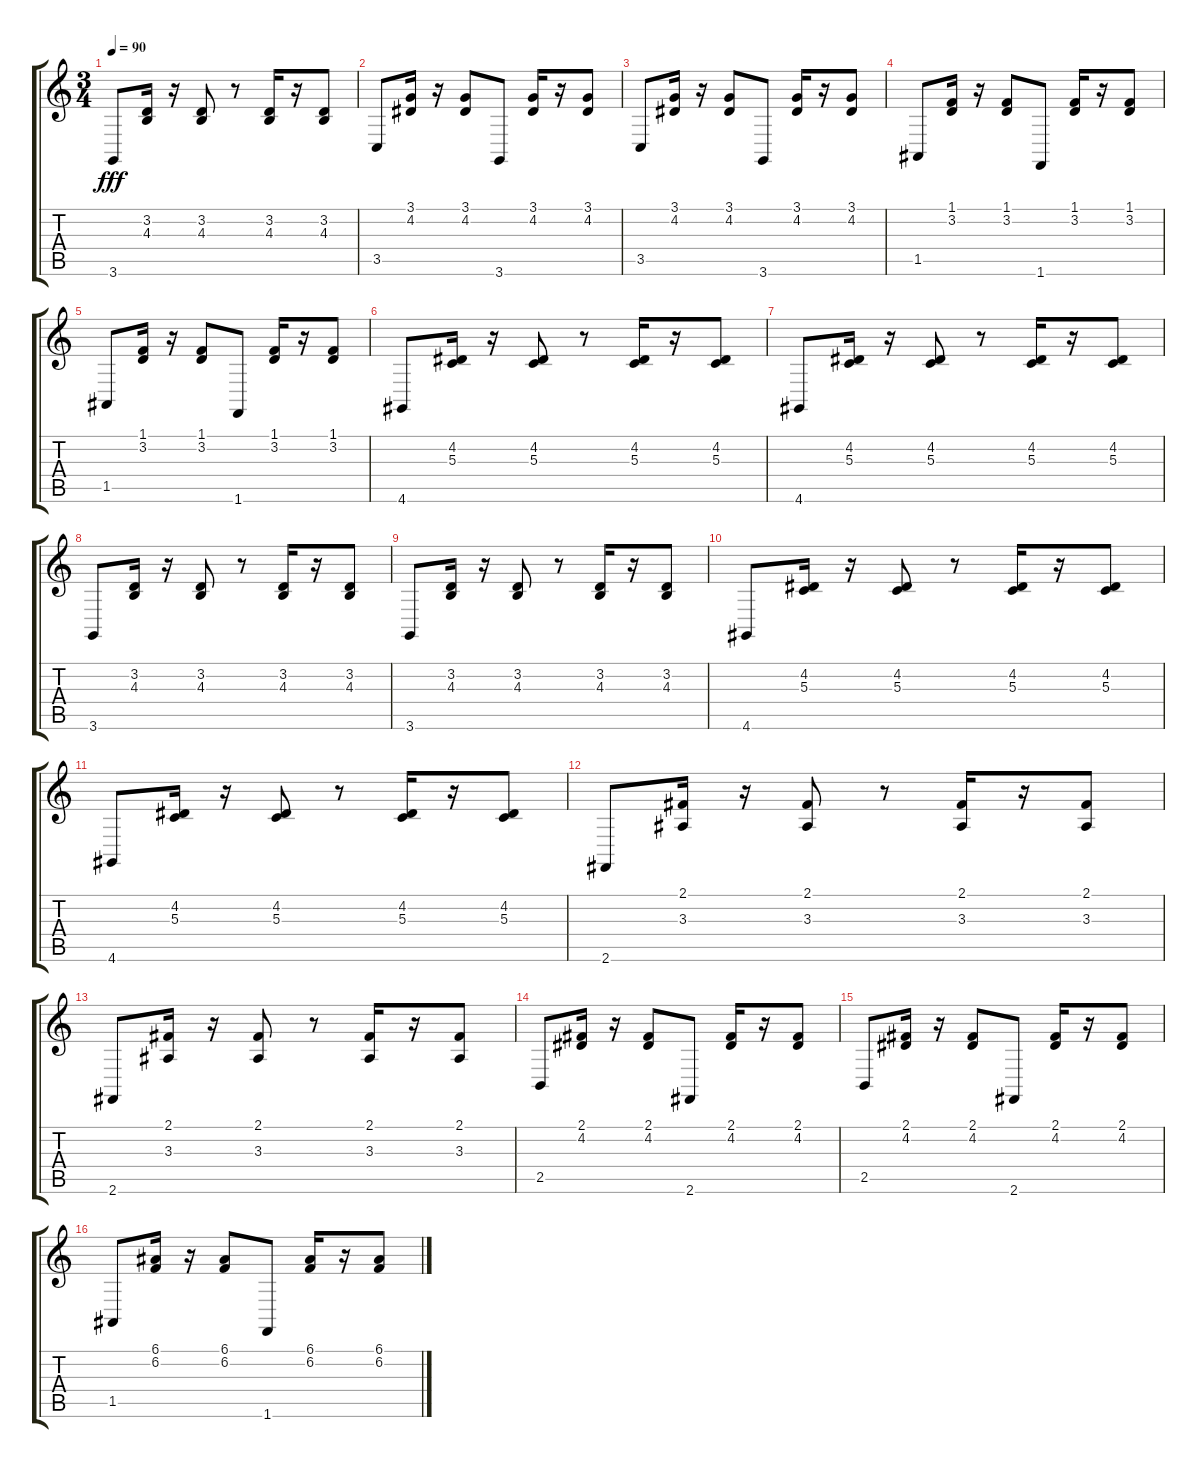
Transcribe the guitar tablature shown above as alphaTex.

\track "" {instrument celesta}
\staff {score tabs}
\tuning (E4 B3 G3 D3 A2 E2) {hide}
\ts (3 4)
\tempo 90
\clef g2
\ks c
3.6.8{dy fff} (3.2 4.3).16 r.16 (3.2 4.3).8 r.8 (3.2 4.3).16 r.16 (3.2 4.3).8 |
3.5.8 (3.1 4.2).16 r.16 (3.1 4.2).8 3.6.8 (3.1 4.2).16 r.16 (3.1 4.2).8 |
3.5.8 (3.1 4.2).16 r.16 (3.1 4.2).8 3.6.8 (3.1 4.2).16 r.16 (3.1 4.2).8 |
1.5.8 (1.1 3.2).16 r.16 (1.1 3.2).8 1.6.8 (1.1 3.2).16 r.16 (1.1 3.2).8 |
1.5.8 (1.1 3.2).16 r.16 (1.1 3.2).8 1.6.8 (1.1 3.2).16 r.16 (1.1 3.2).8 |
4.6.8 (4.2 5.3).16 r.16 (4.2 5.3).8 r.8 (4.2 5.3).16 r.16 (4.2 5.3).8 |
4.6.8 (4.2 5.3).16 r.16 (4.2 5.3).8 r.8 (4.2 5.3).16 r.16 (4.2 5.3).8 |
3.6.8 (3.2 4.3).16 r.16 (3.2 4.3).8 r.8 (3.2 4.3).16 r.16 (3.2 4.3).8 |
3.6.8 (3.2 4.3).16 r.16 (3.2 4.3).8 r.8 (3.2 4.3).16 r.16 (3.2 4.3).8 |
4.6.8 (4.2 5.3).16 r.16 (4.2 5.3).8 r.8 (4.2 5.3).16 r.16 (4.2 5.3).8 |
4.6.8 (4.2 5.3).16 r.16 (4.2 5.3).8 r.8 (4.2 5.3).16 r.16 (4.2 5.3).8 |
2.6.8 (2.1 3.3).16 r.16 (2.1 3.3).8 r.8 (2.1 3.3).16 r.16 (2.1 3.3).8 |
2.6.8 (2.1 3.3).16 r.16 (2.1 3.3).8 r.8 (2.1 3.3).16 r.16 (2.1 3.3).8 |
2.5.8 (2.1 4.2).16 r.16 (2.1 4.2).8 2.6.8 (2.1 4.2).16 r.16 (2.1 4.2).8 |
2.5.8 (2.1 4.2).16 r.16 (2.1 4.2).8 2.6.8 (2.1 4.2).16 r.16 (2.1 4.2).8 |
1.5.8 (6.1 6.2).16 r.16 (6.1 6.2).8 1.6.8 (6.1 6.2).16 r.16 (6.1 6.2).8
